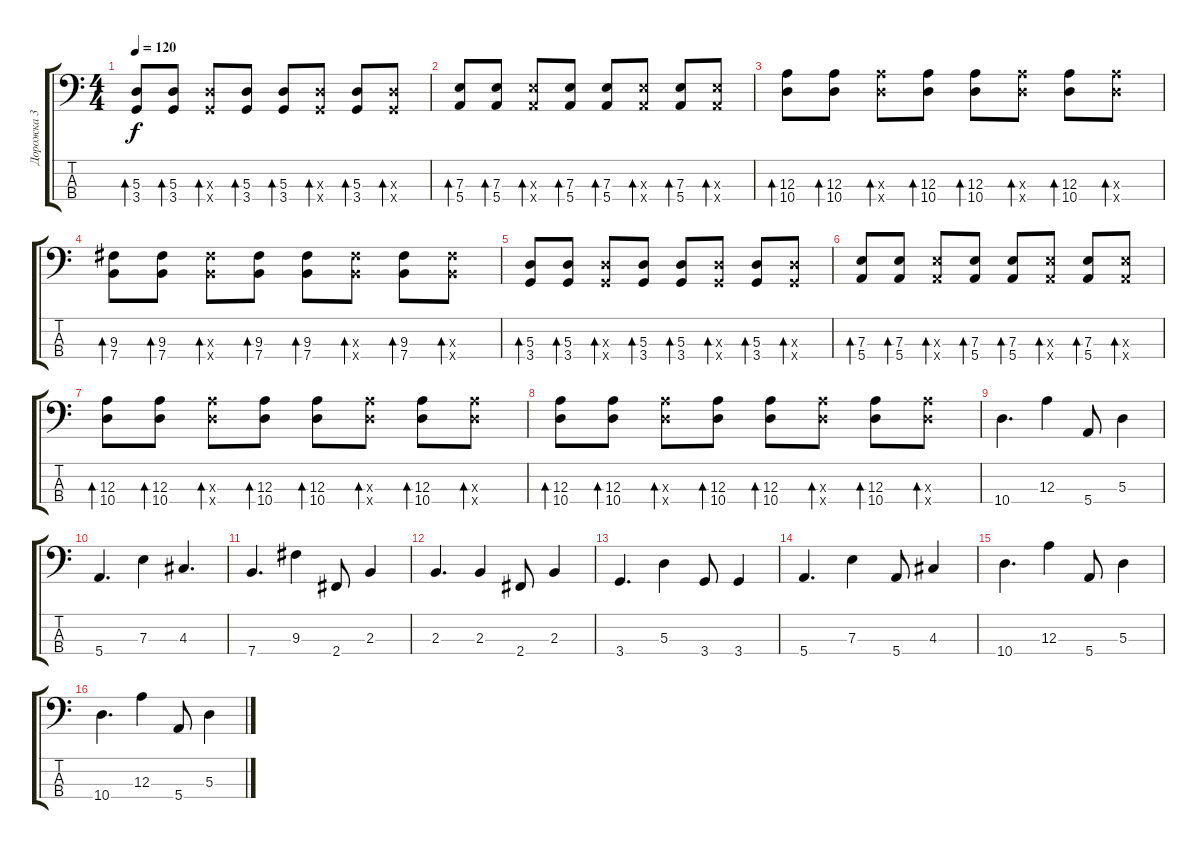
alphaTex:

\track ("Дорожка 3" "Дорожка 3") {instrument electricbassfinger}
\staff {score tabs}
\tuning (G2 D2 A1 E1) {hide}
\ts (4 4)
\tempo 120
\clef f4
\ks c
(5.3 3.4).8{bd 60 dy f} (5.3 3.4).8{bd 60} (5.3{x} 3.4{x}).8{bd 60} (5.3 3.4).8{bd 60} (5.3 3.4).8{bd 60} (5.3{x} 3.4{x}).8{bd 60} (5.3 3.4).8{bd 60} (5.3{x} 3.4{x}).8{bd 60} |
(7.3 5.4).8{bd 60} (7.3 5.4).8{bd 60} (7.3{x} 5.4{x}).8{bd 60} (7.3 5.4).8{bd 60} (7.3 5.4).8{bd 60} (7.3{x} 5.4{x}).8{bd 60} (7.3 5.4).8{bd 60} (7.3{x} 5.4{x}).8{bd 60} |
(12.3 10.4).8{bd 60} (12.3 10.4).8{bd 60} (12.3{x} 10.4{x}).8{bd 60} (12.3 10.4).8{bd 60} (12.3 10.4).8{bd 60} (12.3{x} 10.4{x}).8{bd 60} (12.3 10.4).8{bd 60} (12.3{x} 10.4{x}).8{bd 60} |
(9.3 7.4).8{bd 60} (9.3 7.4).8{bd 60} (9.3{x} 7.4{x}).8{bd 60} (9.3 7.4).8{bd 60} (9.3 7.4).8{bd 60} (9.3{x} 7.4{x}).8{bd 60} (9.3 7.4).8{bd 60} (9.3{x} 7.4{x}).8{bd 60} |
(5.3 3.4).8{bd 60} (5.3 3.4).8{bd 60} (5.3{x} 3.4{x}).8{bd 60} (5.3 3.4).8{bd 60} (5.3 3.4).8{bd 60} (5.3{x} 3.4{x}).8{bd 60} (5.3 3.4).8{bd 60} (5.3{x} 3.4{x}).8{bd 60} |
(7.3 5.4).8{bd 60} (7.3 5.4).8{bd 60} (7.3{x} 5.4{x}).8{bd 60} (7.3 5.4).8{bd 60} (7.3 5.4).8{bd 60} (7.3{x} 5.4{x}).8{bd 60} (7.3 5.4).8{bd 60} (7.3{x} 5.4{x}).8{bd 60} |
(12.3 10.4).8{bd 60} (12.3 10.4).8{bd 60} (12.3{x} 10.4{x}).8{bd 60} (12.3 10.4).8{bd 60} (12.3 10.4).8{bd 60} (12.3{x} 10.4{x}).8{bd 60} (12.3 10.4).8{bd 60} (12.3{x} 10.4{x}).8{bd 60} |
(12.3 10.4).8{bd 60} (12.3 10.4).8{bd 60} (12.3{x} 10.4{x}).8{bd 60} (12.3 10.4).8{bd 60} (12.3 10.4).8{bd 60} (12.3{x} 10.4{x}).8{bd 60} (12.3 10.4).8{bd 60} (12.3{x} 10.4{x}).8{bd 60} |
10.4.4{d} 12.3.4 5.4.8 5.3.4 |
5.4.4{d} 7.3.4 4.3.4{d} |
7.4.4{d} 9.3.4 2.4.8 2.3.4 |
2.3.4{d} 2.3.4 2.4.8 2.3.4 |
3.4.4{d} 5.3.4 3.4.8 3.4.4 |
5.4.4{d} 7.3.4 5.4.8 4.3.4 |
10.4.4{d} 12.3.4 5.4.8 5.3.4 |
10.4.4{d} 12.3.4 5.4.8 5.3.4
